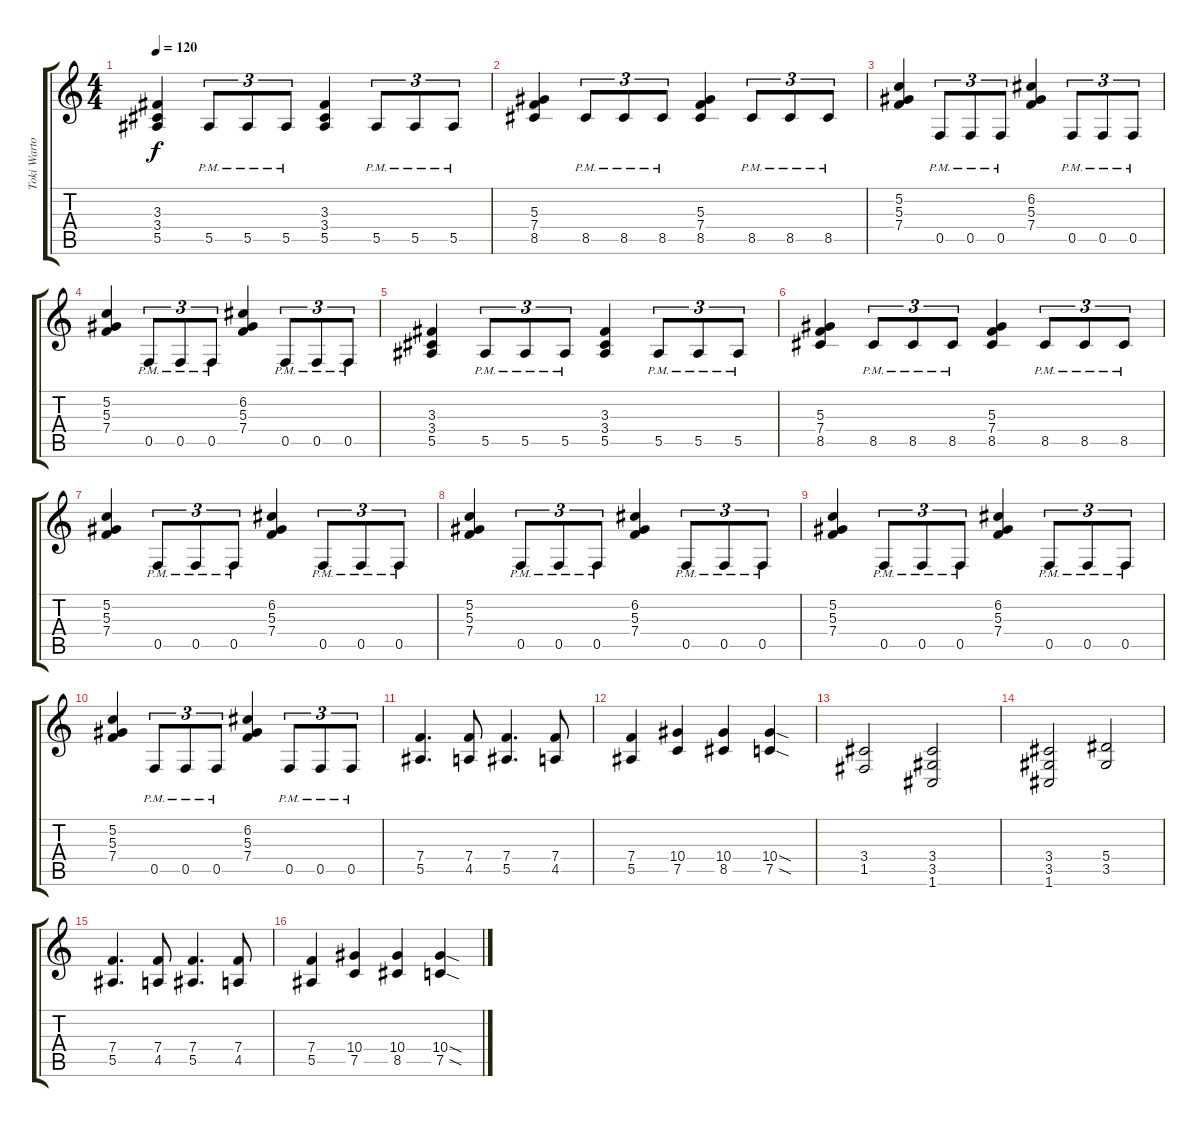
\track ("Toki Wartooth (Rhythm Guitar)" "Toki Warto") {instrument distortionguitar}
\staff {score tabs}
\tuning (C4 G3 Eb3 Bb2 F2 C2) {hide}
\ts (4 4)
\tempo 120
\clef g2
\ks c
(3.3 3.4 5.5).4{dy f} 5.5{pm}.8{tu (3 2)} 5.5{pm}.8{tu (3 2)} 5.5{pm}.8{tu (3 2)} (3.3 3.4 5.5).4 5.5{pm}.8{tu (3 2)} 5.5{pm}.8{tu (3 2)} 5.5{pm}.8{tu (3 2)} |
(5.3 7.4 8.5).4 8.5{pm}.8{tu (3 2)} 8.5{pm}.8{tu (3 2)} 8.5{pm}.8{tu (3 2)} (5.3 7.4 8.5).4 8.5{pm}.8{tu (3 2)} 8.5{pm}.8{tu (3 2)} 8.5{pm}.8{tu (3 2)} |
(5.2 5.3 7.4).4 0.5{pm}.8{tu (3 2)} 0.5{pm}.8{tu (3 2)} 0.5{pm}.8{tu (3 2)} (6.2 5.3 7.4).4 0.5{pm}.8{tu (3 2)} 0.5{pm}.8{tu (3 2)} 0.5{pm}.8{tu (3 2)} |
(5.2 5.3 7.4).4 0.5{pm}.8{tu (3 2)} 0.5{pm}.8{tu (3 2)} 0.5{pm}.8{tu (3 2)} (6.2 5.3 7.4).4 0.5{pm}.8{tu (3 2)} 0.5{pm}.8{tu (3 2)} 0.5{pm}.8{tu (3 2)} |
(3.3 3.4 5.5).4 5.5{pm}.8{tu (3 2)} 5.5{pm}.8{tu (3 2)} 5.5{pm}.8{tu (3 2)} (3.3 3.4 5.5).4 5.5{pm}.8{tu (3 2)} 5.5{pm}.8{tu (3 2)} 5.5{pm}.8{tu (3 2)} |
(5.3 7.4 8.5).4 8.5{pm}.8{tu (3 2)} 8.5{pm}.8{tu (3 2)} 8.5{pm}.8{tu (3 2)} (5.3 7.4 8.5).4 8.5{pm}.8{tu (3 2)} 8.5{pm}.8{tu (3 2)} 8.5{pm}.8{tu (3 2)} |
(5.2 5.3 7.4).4 0.5{pm}.8{tu (3 2)} 0.5{pm}.8{tu (3 2)} 0.5{pm}.8{tu (3 2)} (6.2 5.3 7.4).4 0.5{pm}.8{tu (3 2)} 0.5{pm}.8{tu (3 2)} 0.5{pm}.8{tu (3 2)} |
(5.2 5.3 7.4).4 0.5{pm}.8{tu (3 2)} 0.5{pm}.8{tu (3 2)} 0.5{pm}.8{tu (3 2)} (6.2 5.3 7.4).4 0.5{pm}.8{tu (3 2)} 0.5{pm}.8{tu (3 2)} 0.5{pm}.8{tu (3 2)} |
(5.2 5.3 7.4).4 0.5{pm}.8{tu (3 2)} 0.5{pm}.8{tu (3 2)} 0.5{pm}.8{tu (3 2)} (6.2 5.3 7.4).4 0.5{pm}.8{tu (3 2)} 0.5{pm}.8{tu (3 2)} 0.5{pm}.8{tu (3 2)} |
(5.2 5.3 7.4).4 0.5{pm}.8{tu (3 2)} 0.5{pm}.8{tu (3 2)} 0.5{pm}.8{tu (3 2)} (6.2 5.3 7.4).4 0.5{pm}.8{tu (3 2)} 0.5{pm}.8{tu (3 2)} 0.5{pm}.8{tu (3 2)} |
(7.4 5.5).4{d} (7.4 4.5).8 (7.4 5.5).4{d} (7.4 4.5).8 |
(7.4 5.5).4 (10.4 7.5).4 (10.4 8.5).4 (10.4{sod} 7.5{sod}).4 |
(3.4 1.5).2 (3.4 3.5 1.6).2 |
(3.4 3.5 1.6).2 (5.4 3.5).2 |
(7.4 5.5).4{d} (7.4 4.5).8 (7.4 5.5).4{d} (7.4 4.5).8 |
(7.4 5.5).4 (10.4 7.5).4 (10.4 8.5).4 (10.4{sod} 7.5{sod}).4
